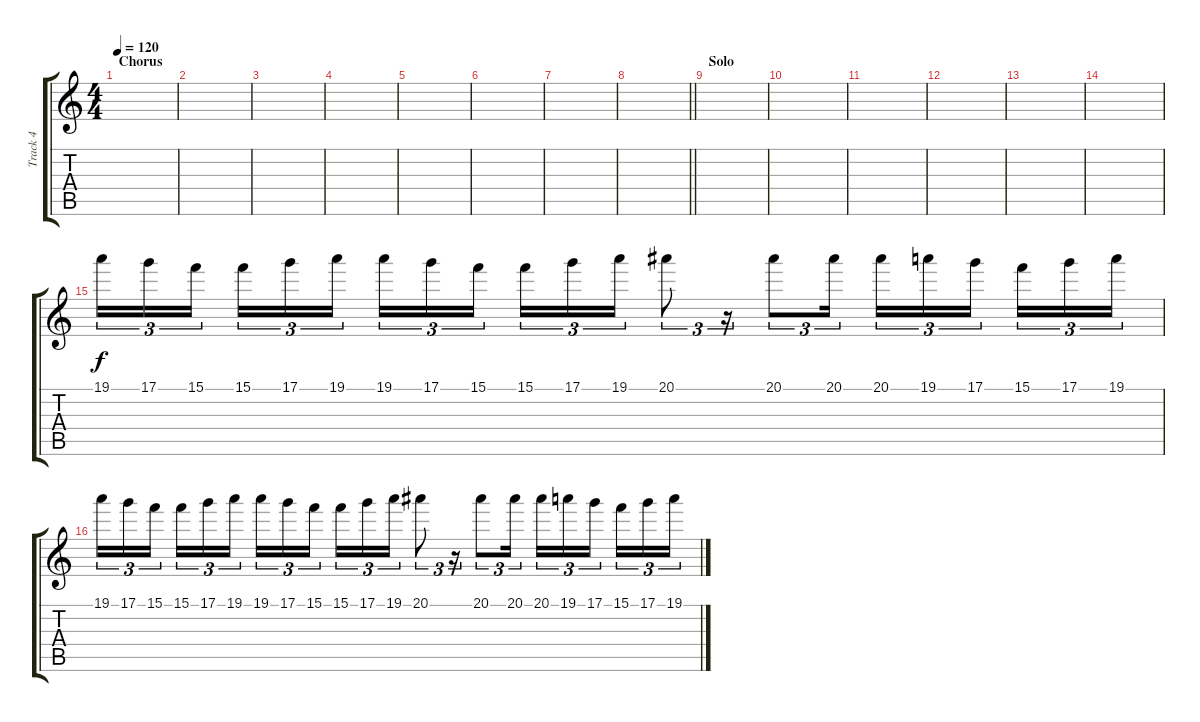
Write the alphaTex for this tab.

\track ("Track 4" "Track 4") {instrument distortionguitar}
\staff {score tabs}
\tuning (D4 A3 F3 C3 G2 D2) {hide}
\ts (4 4)
\section ("" "Chorus")
\tempo 120
\clef g2
\ks c
|
|
|
|
|
|
|
\barLineRight lightlight
|
\section ("" "Solo")
|
|
|
|
|
|
19.1.16{tu (3 2)} 17.1.16{tu (3 2)} 15.1.16{tu (3 2) beam splitsecondary} 15.1.16{tu (3 2)} 17.1.16{tu (3 2)} 19.1.16{tu (3 2)} 19.1.16{tu (3 2)} 17.1.16{tu (3 2)} 15.1.16{tu (3 2) beam splitsecondary} 15.1.16{tu (3 2)} 17.1.16{tu (3 2)} 19.1.16{tu (3 2)} 20.1.8{tu (3 2)} r.16{tu (3 2)} 20.1.8{tu (3 2)} 20.1.16{tu (3 2)} 20.1.16{tu (3 2)} 19.1.16{tu (3 2)} 17.1.16{tu (3 2) beam splitsecondary} 15.1.16{tu (3 2)} 17.1.16{tu (3 2)} 19.1.16{tu (3 2)} |
19.1.16{tu (3 2)} 17.1.16{tu (3 2)} 15.1.16{tu (3 2) beam splitsecondary} 15.1.16{tu (3 2)} 17.1.16{tu (3 2)} 19.1.16{tu (3 2)} 19.1.16{tu (3 2)} 17.1.16{tu (3 2)} 15.1.16{tu (3 2) beam splitsecondary} 15.1.16{tu (3 2)} 17.1.16{tu (3 2)} 19.1.16{tu (3 2)} 20.1.8{tu (3 2)} r.16{tu (3 2)} 20.1.8{tu (3 2)} 20.1.16{tu (3 2)} 20.1.16{tu (3 2)} 19.1.16{tu (3 2)} 17.1.16{tu (3 2) beam splitsecondary} 15.1.16{tu (3 2)} 17.1.16{tu (3 2)} 19.1.16{tu (3 2)}
